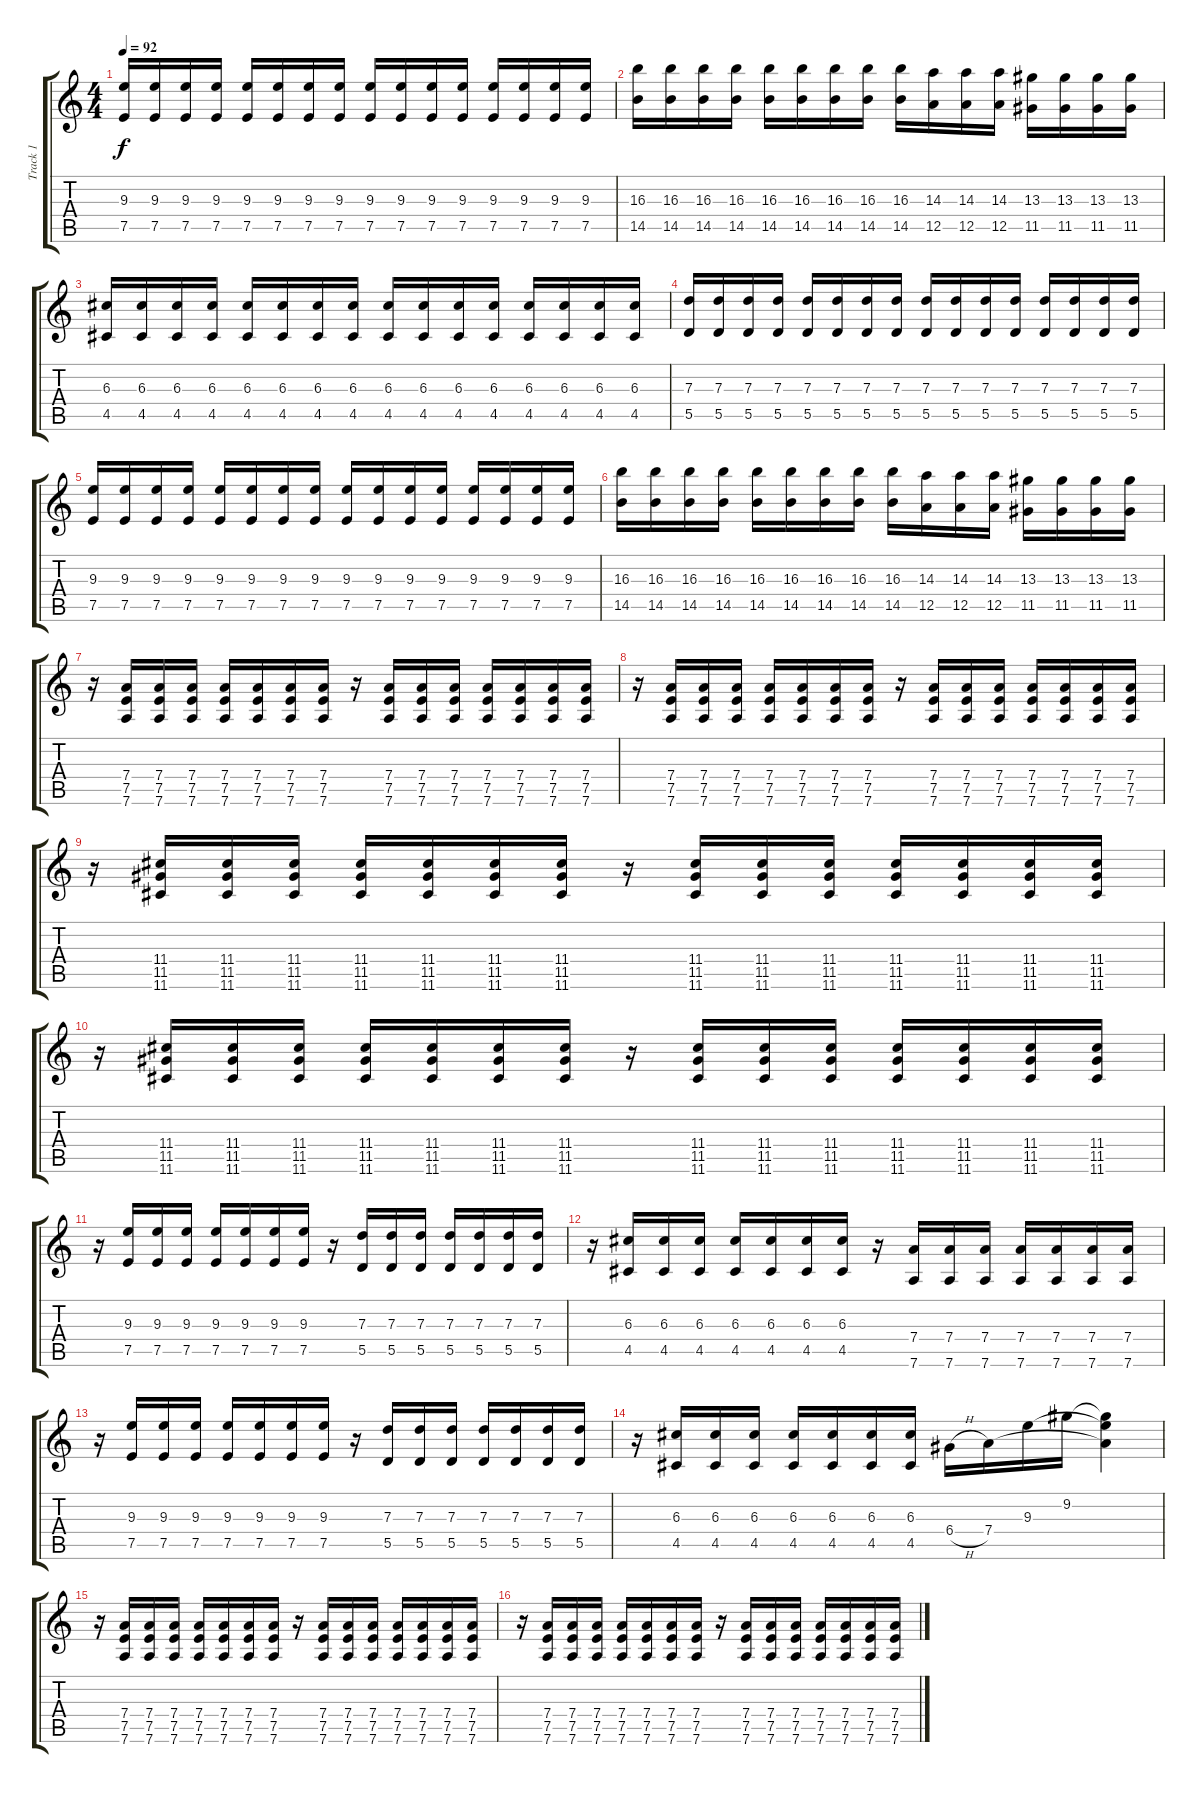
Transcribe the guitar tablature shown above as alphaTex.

\track ("Track 1" "Track 1") {instrument distortionguitar}
\staff {score tabs}
\tuning (E4 B3 G3 D3 A2 D2) {hide}
\ts (4 4)
\tempo 92
\clef g2
\ks c
(9.3 7.5).16{dy f} (9.3 7.5).16 (9.3 7.5).16 (9.3 7.5).16 (9.3 7.5).16 (9.3 7.5).16 (9.3 7.5).16 (9.3 7.5).16 (9.3 7.5).16 (9.3 7.5).16 (9.3 7.5).16 (9.3 7.5).16 (9.3 7.5).16 (9.3 7.5).16 (9.3 7.5).16 (9.3 7.5).16 |
(16.3 14.5).16 (16.3 14.5).16 (16.3 14.5).16 (16.3 14.5).16 (16.3 14.5).16 (16.3 14.5).16 (16.3 14.5).16 (16.3 14.5).16 (16.3 14.5).16 (14.3 12.5).16 (14.3 12.5).16 (14.3 12.5).16 (13.3 11.5).16 (13.3 11.5).16 (13.3 11.5).16 (13.3 11.5).16 |
(6.3 4.5).16 (6.3 4.5).16 (6.3 4.5).16 (6.3 4.5).16 (6.3 4.5).16 (6.3 4.5).16 (6.3 4.5).16 (6.3 4.5).16 (6.3 4.5).16 (6.3 4.5).16 (6.3 4.5).16 (6.3 4.5).16 (6.3 4.5).16 (6.3 4.5).16 (6.3 4.5).16 (6.3 4.5).16 |
(7.3 5.5).16 (7.3 5.5).16 (7.3 5.5).16 (7.3 5.5).16 (7.3 5.5).16 (7.3 5.5).16 (7.3 5.5).16 (7.3 5.5).16 (7.3 5.5).16 (7.3 5.5).16 (7.3 5.5).16 (7.3 5.5).16 (7.3 5.5).16 (7.3 5.5).16 (7.3 5.5).16 (7.3 5.5).16 |
(9.3 7.5).16 (9.3 7.5).16 (9.3 7.5).16 (9.3 7.5).16 (9.3 7.5).16 (9.3 7.5).16 (9.3 7.5).16 (9.3 7.5).16 (9.3 7.5).16 (9.3 7.5).16 (9.3 7.5).16 (9.3 7.5).16 (9.3 7.5).16 (9.3 7.5).16 (9.3 7.5).16 (9.3 7.5).16 |
(16.3 14.5).16 (16.3 14.5).16 (16.3 14.5).16 (16.3 14.5).16 (16.3 14.5).16 (16.3 14.5).16 (16.3 14.5).16 (16.3 14.5).16 (16.3 14.5).16 (14.3 12.5).16 (14.3 12.5).16 (14.3 12.5).16 (13.3 11.5).16 (13.3 11.5).16 (13.3 11.5).16 (13.3 11.5).16 |
r.16 (7.4 7.5 7.6).16 (7.4 7.5 7.6).16 (7.4 7.5 7.6).16 (7.4 7.5 7.6).16 (7.4 7.5 7.6).16 (7.4 7.5 7.6).16 (7.4 7.5 7.6).16 r.16 (7.4 7.5 7.6).16 (7.4 7.5 7.6).16 (7.4 7.5 7.6).16 (7.4 7.5 7.6).16 (7.4 7.5 7.6).16 (7.4 7.5 7.6).16 (7.4 7.5 7.6).16 |
r.16 (7.4 7.5 7.6).16 (7.4 7.5 7.6).16 (7.4 7.5 7.6).16 (7.4 7.5 7.6).16 (7.4 7.5 7.6).16 (7.4 7.5 7.6).16 (7.4 7.5 7.6).16 r.16 (7.4 7.5 7.6).16 (7.4 7.5 7.6).16 (7.4 7.5 7.6).16 (7.4 7.5 7.6).16 (7.4 7.5 7.6).16 (7.4 7.5 7.6).16 (7.4 7.5 7.6).16 |
r.16 (11.4 11.5 11.6).16 (11.4 11.5 11.6).16 (11.4 11.5 11.6).16 (11.4 11.5 11.6).16 (11.4 11.5 11.6).16 (11.4 11.5 11.6).16 (11.4 11.5 11.6).16 r.16 (11.4 11.5 11.6).16 (11.4 11.5 11.6).16 (11.4 11.5 11.6).16 (11.4 11.5 11.6).16 (11.4 11.5 11.6).16 (11.4 11.5 11.6).16 (11.4 11.5 11.6).16 |
r.16 (11.4 11.5 11.6).16 (11.4 11.5 11.6).16 (11.4 11.5 11.6).16 (11.4 11.5 11.6).16 (11.4 11.5 11.6).16 (11.4 11.5 11.6).16 (11.4 11.5 11.6).16 r.16 (11.4 11.5 11.6).16 (11.4 11.5 11.6).16 (11.4 11.5 11.6).16 (11.4 11.5 11.6).16 (11.4 11.5 11.6).16 (11.4 11.5 11.6).16 (11.4 11.5 11.6).16 |
r.16 (9.3 7.5).16 (9.3 7.5).16 (9.3 7.5).16 (9.3 7.5).16 (9.3 7.5).16 (9.3 7.5).16 (9.3 7.5).16 r.16 (7.3 5.5).16 (7.3 5.5).16 (7.3 5.5).16 (7.3 5.5).16 (7.3 5.5).16 (7.3 5.5).16 (7.3 5.5).16 |
r.16 (6.3 4.5).16 (6.3 4.5).16 (6.3 4.5).16 (6.3 4.5).16 (6.3 4.5).16 (6.3 4.5).16 (6.3 4.5).16 r.16 (7.4 7.6).16 (7.4 7.6).16 (7.4 7.6).16 (7.4 7.6).16 (7.4 7.6).16 (7.4 7.6).16 (7.4 7.6).16 |
r.16 (9.3 7.5).16 (9.3 7.5).16 (9.3 7.5).16 (9.3 7.5).16 (9.3 7.5).16 (9.3 7.5).16 (9.3 7.5).16 r.16 (7.3 5.5).16 (7.3 5.5).16 (7.3 5.5).16 (7.3 5.5).16 (7.3 5.5).16 (7.3 5.5).16 (7.3 5.5).16 |
r.16 (6.3 4.5).16 (6.3 4.5).16 (6.3 4.5).16 (6.3 4.5).16 (6.3 4.5).16 (6.3 4.5).16 (6.3 4.5).16 6.4{h}.16 7.4.16 9.3.16 9.2.16 (9.2{t} 9.3{t} 7.4{t}).4 |
r.16 (7.4 7.5 7.6).16 (7.4 7.5 7.6).16 (7.4 7.5 7.6).16 (7.4 7.5 7.6).16 (7.4 7.5 7.6).16 (7.4 7.5 7.6).16 (7.4 7.5 7.6).16 r.16 (7.4 7.5 7.6).16 (7.4 7.5 7.6).16 (7.4 7.5 7.6).16 (7.4 7.5 7.6).16 (7.4 7.5 7.6).16 (7.4 7.5 7.6).16 (7.4 7.5 7.6).16 |
r.16 (7.4 7.5 7.6).16 (7.4 7.5 7.6).16 (7.4 7.5 7.6).16 (7.4 7.5 7.6).16 (7.4 7.5 7.6).16 (7.4 7.5 7.6).16 (7.4 7.5 7.6).16 r.16 (7.4 7.5 7.6).16 (7.4 7.5 7.6).16 (7.4 7.5 7.6).16 (7.4 7.5 7.6).16 (7.4 7.5 7.6).16 (7.4 7.5 7.6).16 (7.4 7.5 7.6).16
